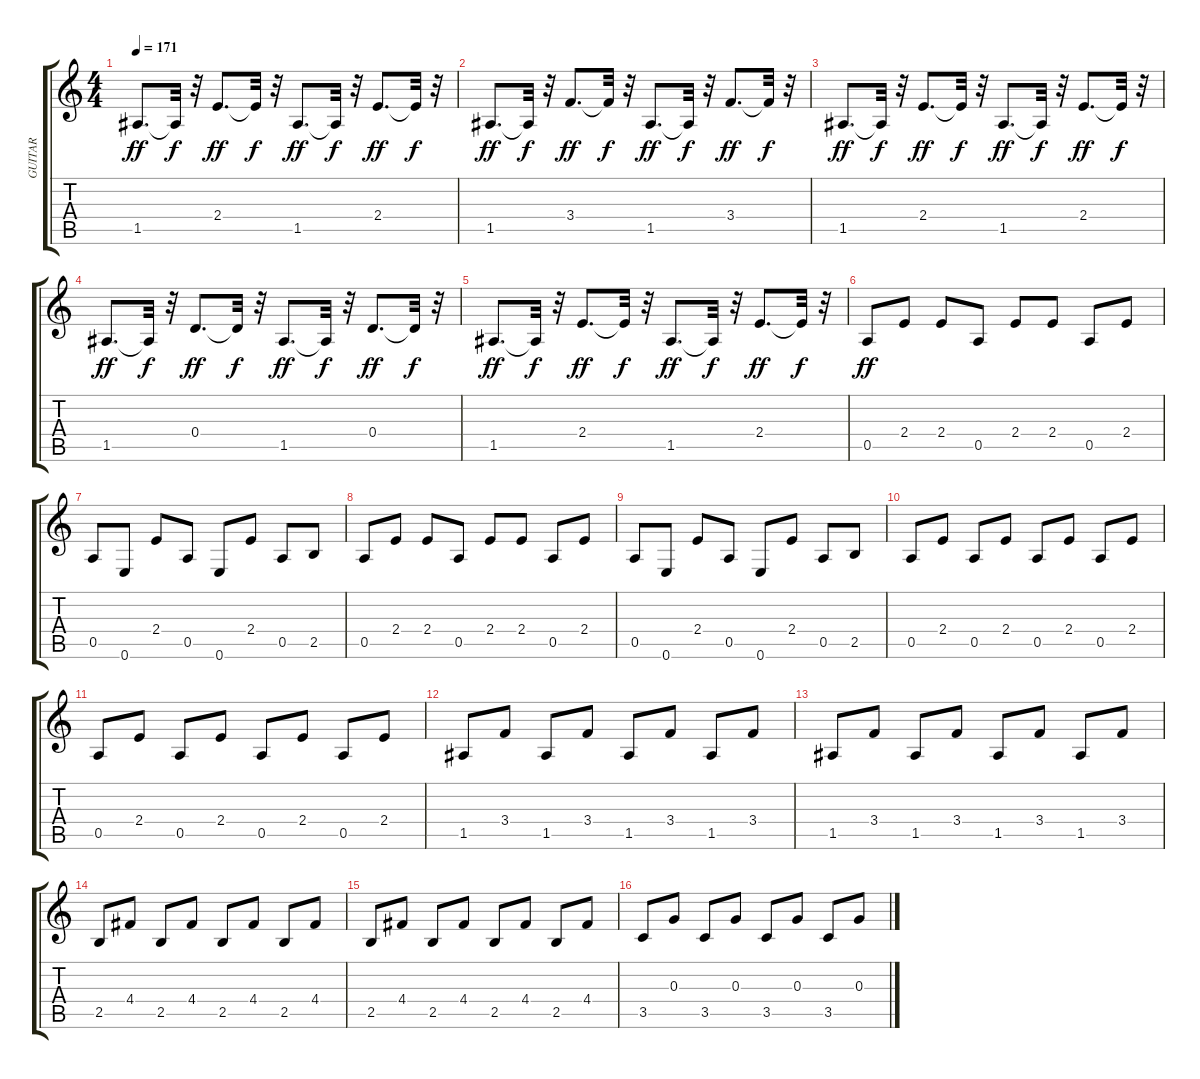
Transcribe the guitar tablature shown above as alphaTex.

\track ("GUITAR" "GUITAR") {instrument electricguitarjazz}
\staff {score tabs}
\tuning (E4 B3 G3 D3 A2 E2) {hide}
\ts (4 4)
\tempo 171
\clef g2
\ks c
1.5.8{d dy ff} 1.5{t}.32{dy f} r.32 2.4.8{d dy ff} 2.4{t}.32{dy f} r.32 1.5.8{d dy ff} 1.5{t}.32{dy f} r.32 2.4.8{d dy ff} 2.4{t}.32{dy f} r.32 |
1.5.8{d dy ff} 1.5{t}.32{dy f} r.32 3.4.8{d dy ff} 3.4{t}.32{dy f} r.32 1.5.8{d dy ff} 1.5{t}.32{dy f} r.32 3.4.8{d dy ff} 3.4{t}.32{dy f} r.32 |
1.5.8{d dy ff} 1.5{t}.32{dy f} r.32 2.4.8{d dy ff} 2.4{t}.32{dy f} r.32 1.5.8{d dy ff} 1.5{t}.32{dy f} r.32 2.4.8{d dy ff} 2.4{t}.32{dy f} r.32 |
1.5.8{d dy ff} 1.5{t}.32{dy f} r.32 0.4.8{d dy ff} 0.4{t}.32{dy f} r.32 1.5.8{d dy ff} 1.5{t}.32{dy f} r.32 0.4.8{d dy ff} 0.4{t}.32{dy f} r.32 |
1.5.8{d dy ff} 1.5{t}.32{dy f} r.32 2.4.8{d dy ff} 2.4{t}.32{dy f} r.32 1.5.8{d dy ff} 1.5{t}.32{dy f} r.32 2.4.8{d dy ff} 2.4{t}.32{dy f} r.32 |
0.5.8{dy ff} 2.4.8 2.4.8 0.5.8 2.4.8 2.4.8 0.5.8 2.4.8 |
0.5.8 0.6.8 2.4.8 0.5.8 0.6.8 2.4.8 0.5.8 2.5.8 |
0.5.8 2.4.8 2.4.8 0.5.8 2.4.8 2.4.8 0.5.8 2.4.8 |
0.5.8 0.6.8 2.4.8 0.5.8 0.6.8 2.4.8 0.5.8 2.5.8 |
0.5.8 2.4.8 0.5.8 2.4.8 0.5.8 2.4.8 0.5.8 2.4.8 |
0.5.8 2.4.8 0.5.8 2.4.8 0.5.8 2.4.8 0.5.8 2.4.8 |
1.5.8 3.4.8 1.5.8 3.4.8 1.5.8 3.4.8 1.5.8 3.4.8 |
1.5.8 3.4.8 1.5.8 3.4.8 1.5.8 3.4.8 1.5.8 3.4.8 |
2.5.8 4.4.8 2.5.8 4.4.8 2.5.8 4.4.8 2.5.8 4.4.8 |
2.5.8 4.4.8 2.5.8 4.4.8 2.5.8 4.4.8 2.5.8 4.4.8 |
3.5.8 0.3.8 3.5.8 0.3.8 3.5.8 0.3.8 3.5.8 0.3.8
